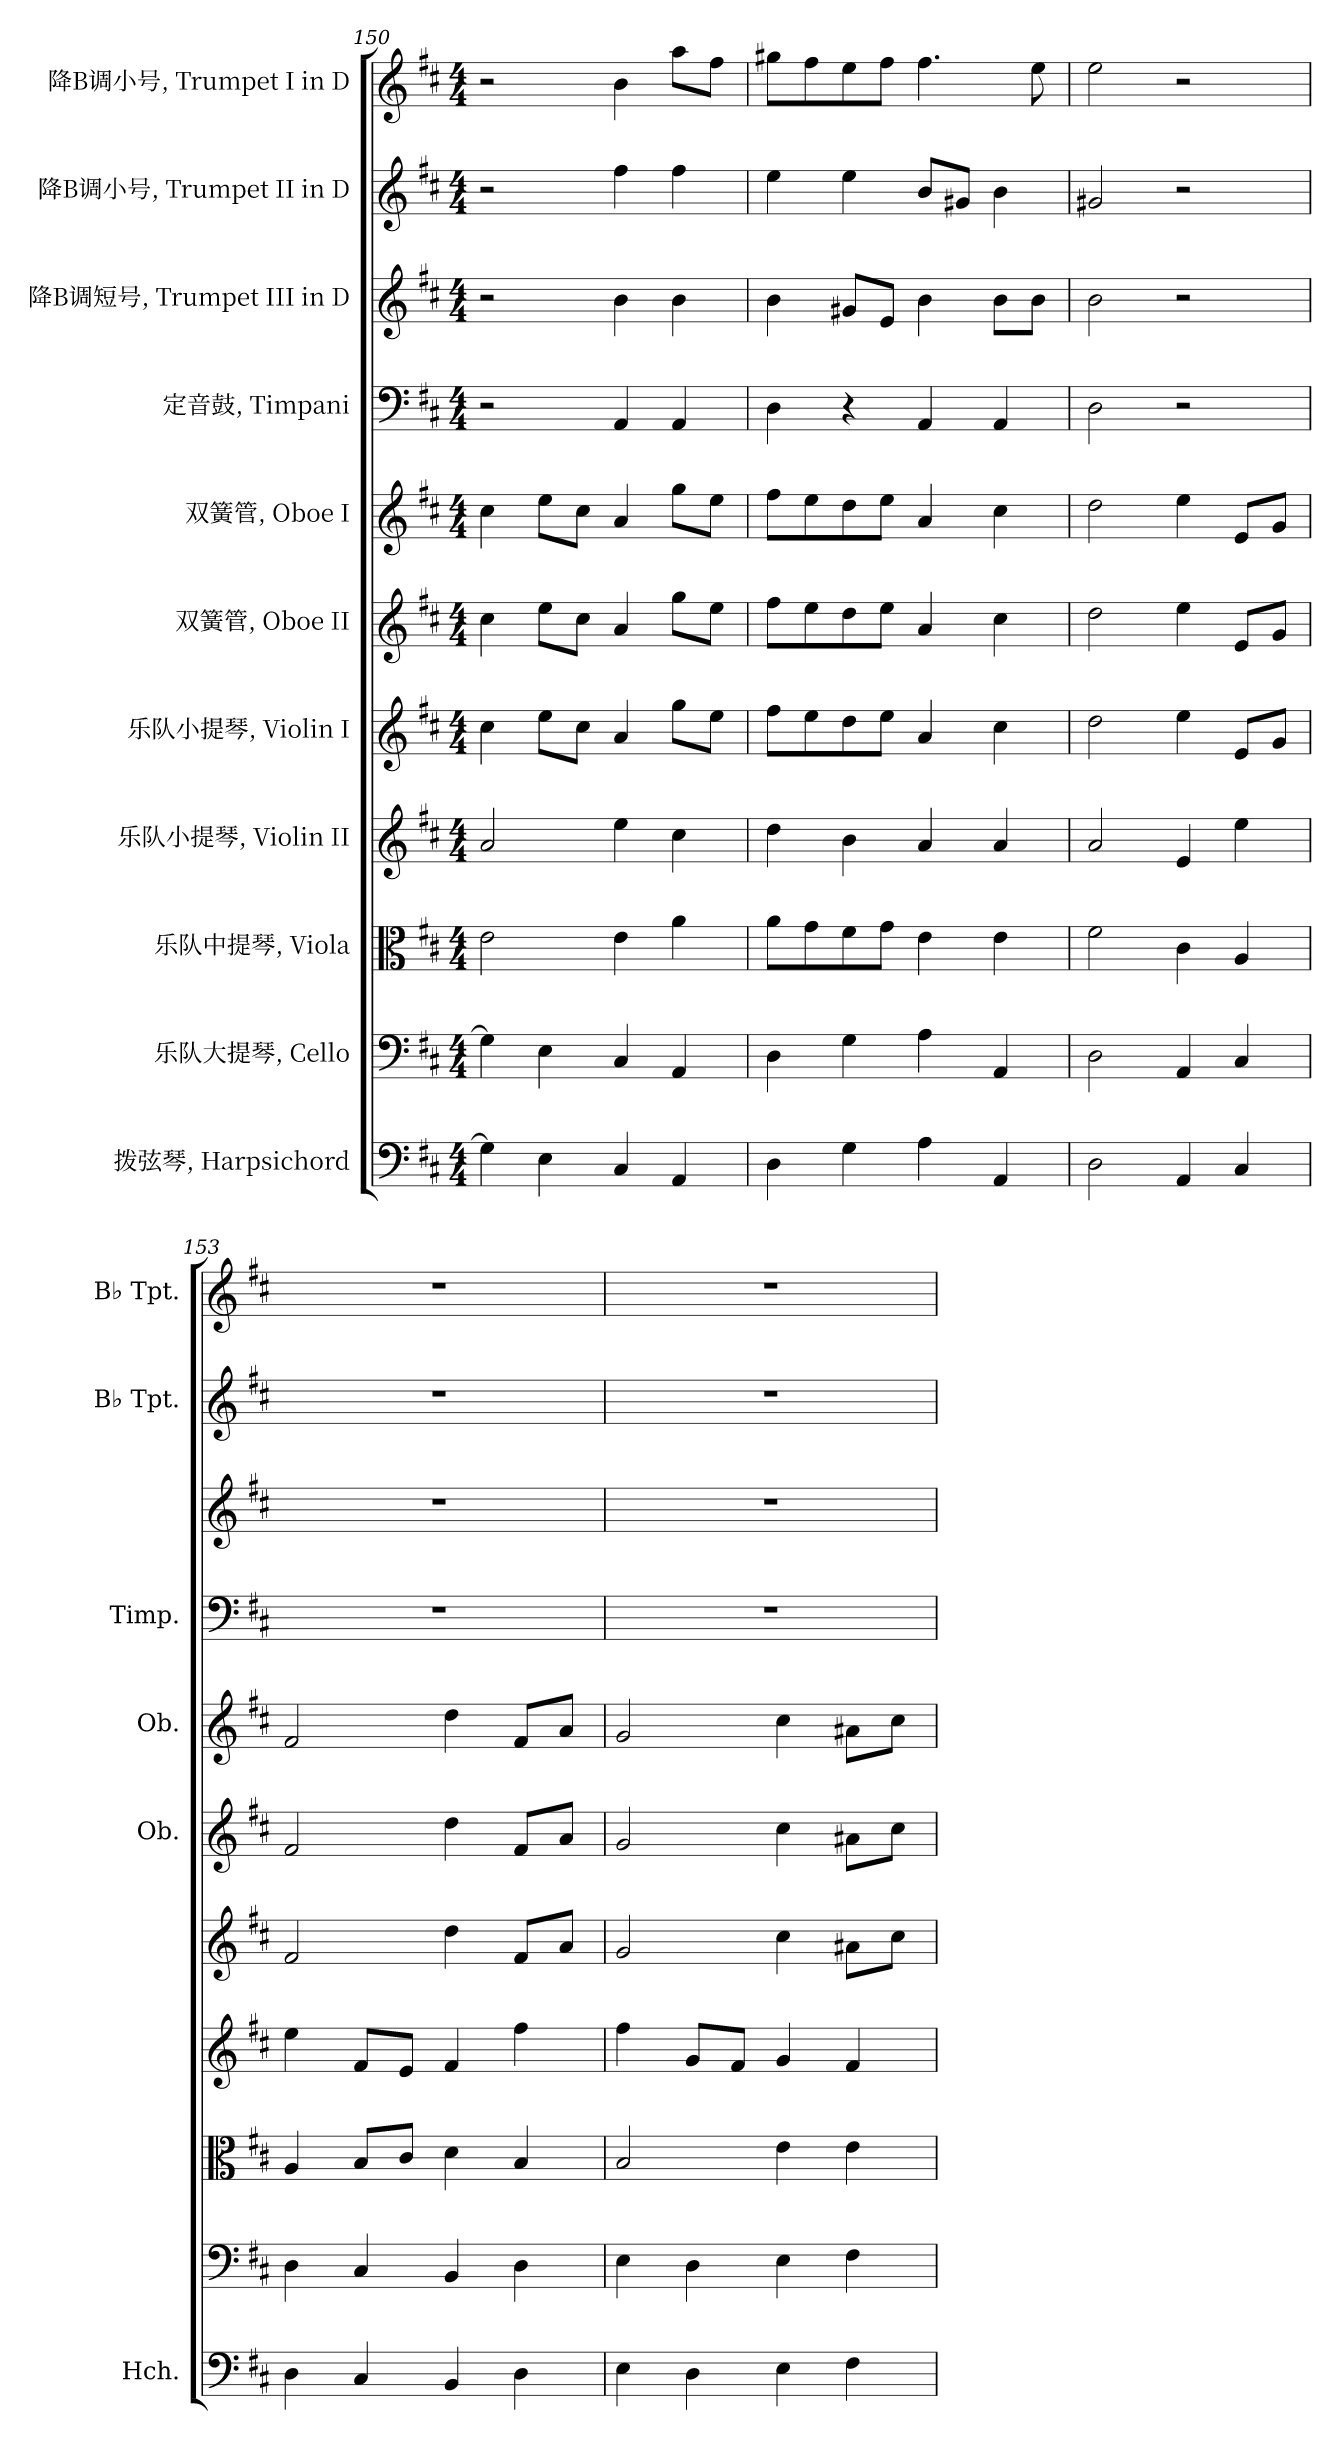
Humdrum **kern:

**kern	**kern	**kern	**kern	**kern	**kern	**kern	**kern	**kern	**kern	**kern
*part11	*part10	*part9	*part8	*part7	*part6	*part5	*part4	*part3	*part2	*part1
*staff11	*staff10	*staff9	*staff8	*staff7	*staff6	*staff5	*staff4	*staff3	*staff2	*staff1
*I"拨弦琴, Harpsichord	*I"乐队大提琴, Cello	*I"乐队中提琴, Viola	*I"乐队小提琴, Violin II	*I"乐队小提琴, Violin I	*I"双簧管, Oboe II	*I"双簧管, Oboe I	*I"定音鼓, Timpani	*I"降B调短号, Trumpet III in D	*I"降B调小号, Trumpet II in D	*I"降B调小号, Trumpet I in D
*I'Hch.	*	*	*	*	*I'Ob.	*I'Ob.	*I'Timp.	*	*I'B♭ Tpt.	*I'B♭ Tpt.
*clefF4	*clefF4	*clefC3	*clefG2	*clefG2	*clefG2	*clefG2	*clefF4	*clefG2	*clefG2	*clefG2
*	*	*	*	*	*	*	*	*ITrd1c2	*ITrd1c2	*ITrd1c2
*k[f#c#]	*k[f#c#]	*k[f#c#]	*k[f#c#]	*k[f#c#]	*k[f#c#]	*k[f#c#]	*k[f#c#]	*k[]	*k[]	*k[]
*M4/4	*M4/4	*M4/4	*M4/4	*M4/4	*M4/4	*M4/4	*M4/4	*M4/4	*M4/4	*M4/4
=150	=150	=150	=150	=150	=150	=150	=150	=150	=150	=150
4G\]	4G\]	2e\	2a/	4cc#\	4cc#\	4cc#\	2r	2r	2r	2r
4E\	4E\	.	.	8ee\L	8ee\L	8ee\L	.	.	.	.
.	.	.	.	8cc#\J	8cc#\J	8cc#\J	.	.	.	.
4C#/	4C#/	4e\	4ee\	4a/	4a/	4a/	4AA/	4a\	4ee\	4a\
4AA/	4AA/	4a\	4cc#\	8gg\L	8gg\L	8gg\L	4AA/	4a\	4ee\	8gg\L
.	.	.	.	8ee\J	8ee\J	8ee\J	.	.	.	8ee\J
=151	=151	=151	=151	=151	=151	=151	=151	=151	=151	=151
4D\	4D\	8a\L	4dd\	8ff#\L	8ff#\L	8ff#\L	4D\	4a\	4dd\	8ff#X\L
.	.	8g\	.	8ee\	8ee\	8ee\	.	.	.	8ee\
4G\	4G\	8f#\	4b\	8dd\	8dd\	8dd\	4r	8f#X/L	4dd\	8dd\
.	.	8g\J	.	8ee\J	8ee\J	8ee\J	.	8d/J	.	8ee\J
4A\	4A\	4e\	4a/	4a/	4a/	4a/	4AA/	4a\	8a/L	4.ee\
.	.	.	.	.	.	.	.	.	8f#X/J	.
4AA/	4AA/	4e\	4a/	4cc#\	4cc#\	4cc#\	4AA/	8a\L	4a\	.
.	.	.	.	.	.	.	.	8a\J	.	8dd\
=152	=152	=152	=152	=152	=152	=152	=152	=152	=152	=152
2D\	2D\	2f#\	2a/	2dd\	2dd\	2dd\	2D\	2a\	2f#X/	2dd\
4AA/	4AA/	4c#\	4e/	4ee\	4ee\	4ee\	2r	2r	2r	2r
4C#/	4C#/	4A/	4ee\	8e/L	8e/L	8e/L	.	.	.	.
.	.	.	.	8g/J	8g/J	8g/J	.	.	.	.
=153	=153	=153	=153	=153	=153	=153	=153	=153	=153	=153
4D\	4D\	4A/	4ee\	2f#/	2f#/	2f#/	1r	1r	1r	1r
4C#/	4C#/	8B/L	8f#/L	.	.	.	.	.	.	.
.	.	8c#/J	8e/J	.	.	.	.	.	.	.
4BB/	4BB/	4d\	4f#/	4dd\	4dd\	4dd\	.	.	.	.
4D\	4D\	4B/	4ff#\	8f#/L	8f#/L	8f#/L	.	.	.	.
.	.	.	.	8a/J	8a/J	8a/J	.	.	.	.
!!LO:PB:g=z
=154	=154	=154	=154	=154	=154	=154	=154	=154	=154	=154
4E\	4E\	2B/	4ff#\	2g/	2g/	2g/	1r	1r	1r	1r
4D\	4D\	.	8g/L	.	.	.	.	.	.	.
.	.	.	8f#/J	.	.	.	.	.	.	.
4E\	4E\	4e\	4g/	4cc#\	4cc#\	4cc#\	.	.	.	.
4F#\	4F#\	4e\	4f#/	8a#X\L	8a#X\L	8a#X\L	.	.	.	.
.	.	.	.	8cc#\J	8cc#\J	8cc#\J	.	.	.	.
=	=	=	=	=	=	=	=	=	=	=
*-	*-	*-	*-	*-	*-	*-	*-	*-	*-	*-
